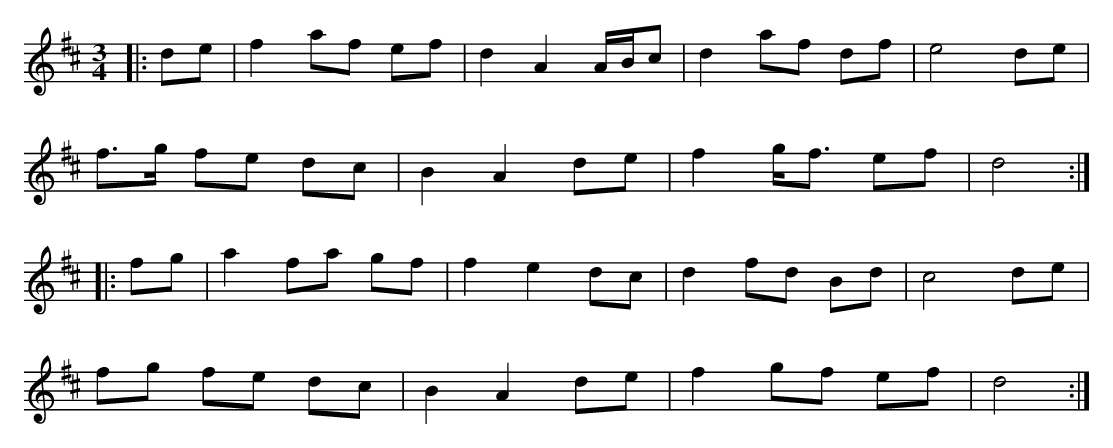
X:1
M:3/4
K:D
|:de|f2 af ef|d2 A2 A/B/c|d2 af df|e4 de|
f>g fe dc|B2 A2 de|f2 g<f ef|d4:|
|:fg|a2 fa gf|f2 e2 dc|d2 fd Bd|c4 de|
fg fe dc|B2 A2 de|f2 gf ef|d4:|
